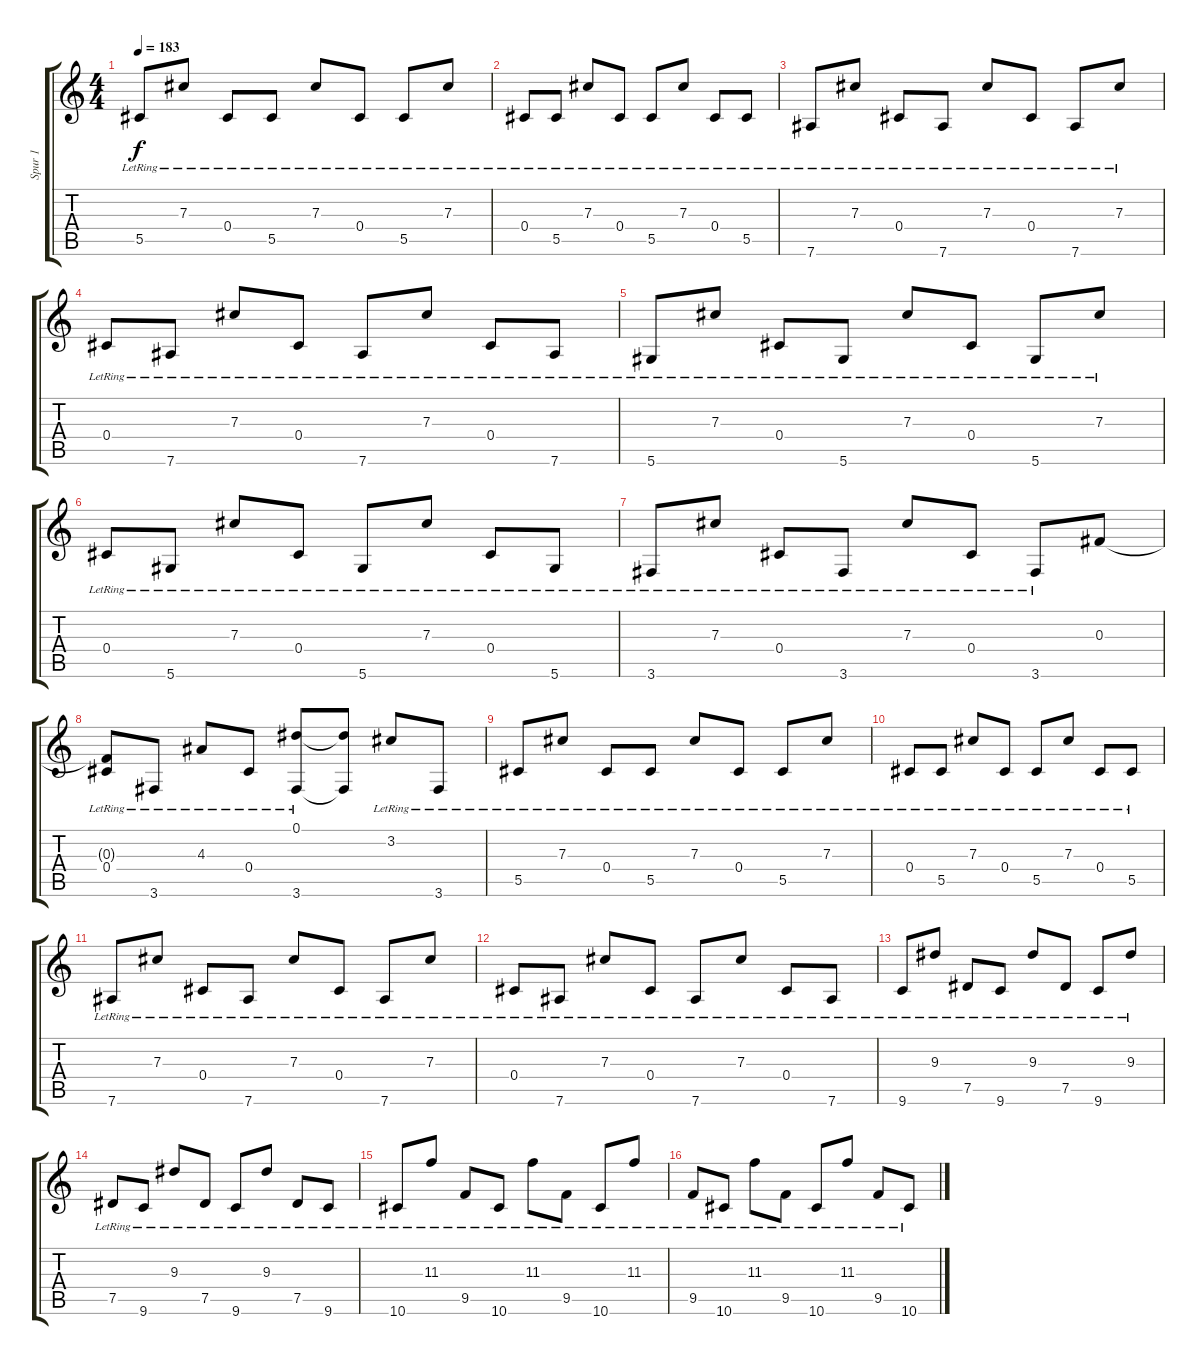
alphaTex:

\track ("Spur 1" "Spur 1") {instrument overdrivenguitar}
\staff {score tabs}
\tuning (Eb4 Bb3 Gb3 Db3 Ab2 Eb2) {hide}
\ts (4 4)
\tempo 183
\tempo 163
\tempo 183
\clef g2
\ks c
5.5{lr}.8{dy f volume 13 instrument electricguitarjazz} 7.3{lr}.8 0.4{lr}.8 5.5{lr}.8 7.3{lr}.8 0.4{lr}.8 5.5{lr}.8 7.3{lr}.8 |
0.4{lr}.8 5.5{lr}.8 7.3{lr}.8 0.4{lr}.8 5.5{lr}.8 7.3{lr}.8 0.4{lr}.8 5.5{lr}.8 |
7.6{lr}.8 7.3{lr}.8 0.4{lr}.8 7.6{lr}.8 7.3{lr}.8 0.4{lr}.8 7.6{lr}.8 7.3{lr}.8 |
0.4{lr}.8 7.6{lr}.8 7.3{lr}.8 0.4{lr}.8 7.6{lr}.8 7.3{lr}.8 0.4{lr}.8 7.6{lr}.8 |
5.6{lr}.8 7.3{lr}.8 0.4{lr}.8 5.6{lr}.8 7.3{lr}.8 0.4{lr}.8 5.6{lr}.8 7.3{lr}.8 |
0.4{lr}.8 5.6{lr}.8 7.3{lr}.8 0.4{lr}.8 5.6{lr}.8 7.3{lr}.8 0.4{lr}.8 5.6{lr}.8 |
3.6{lr}.8 7.3{lr}.8 0.4{lr}.8 3.6{lr}.8 7.3{lr}.8 0.4{lr}.8 3.6{lr}.8 0.3.8 |
(0.3{t} 0.4{lr}).8 3.6{lr}.8 4.3{lr}.8 0.4{lr}.8 (0.1{lr} 3.6{lr}).8 (0.1{t} 3.6{t}).8 3.2{lr}.8 3.6{lr}.8 |
5.5{lr}.8 7.3{lr}.8 0.4{lr}.8 5.5{lr}.8 7.3{lr}.8 0.4{lr}.8 5.5{lr}.8 7.3{lr}.8 |
0.4{lr}.8 5.5{lr}.8 7.3{lr}.8 0.4{lr}.8 5.5{lr}.8 7.3{lr}.8 0.4{lr}.8 5.5{lr}.8 |
7.6{lr}.8 7.3{lr}.8 0.4{lr}.8 7.6{lr}.8 7.3{lr}.8 0.4{lr}.8 7.6{lr}.8 7.3{lr}.8 |
0.4{lr}.8 7.6{lr}.8 7.3{lr}.8 0.4{lr}.8 7.6{lr}.8 7.3{lr}.8 0.4{lr}.8 7.6{lr}.8 |
9.6{lr}.8 9.3{lr}.8 7.5{lr}.8 9.6{lr}.8 9.3{lr}.8 7.5{lr}.8 9.6{lr}.8 9.3{lr}.8 |
7.5{lr}.8 9.6{lr}.8 9.3{lr}.8 7.5{lr}.8 9.6{lr}.8 9.3{lr}.8 7.5{lr}.8 9.6{lr}.8 |
10.6{lr}.8 11.3{lr}.8 9.5{lr}.8 10.6{lr}.8 11.3{lr}.8 9.5{lr}.8 10.6{lr}.8 11.3{lr}.8 |
9.5{lr}.8 10.6{lr}.8 11.3{lr}.8 9.5{lr}.8 10.6{lr}.8 11.3{lr}.8 9.5{lr}.8 10.6{lr}.8
